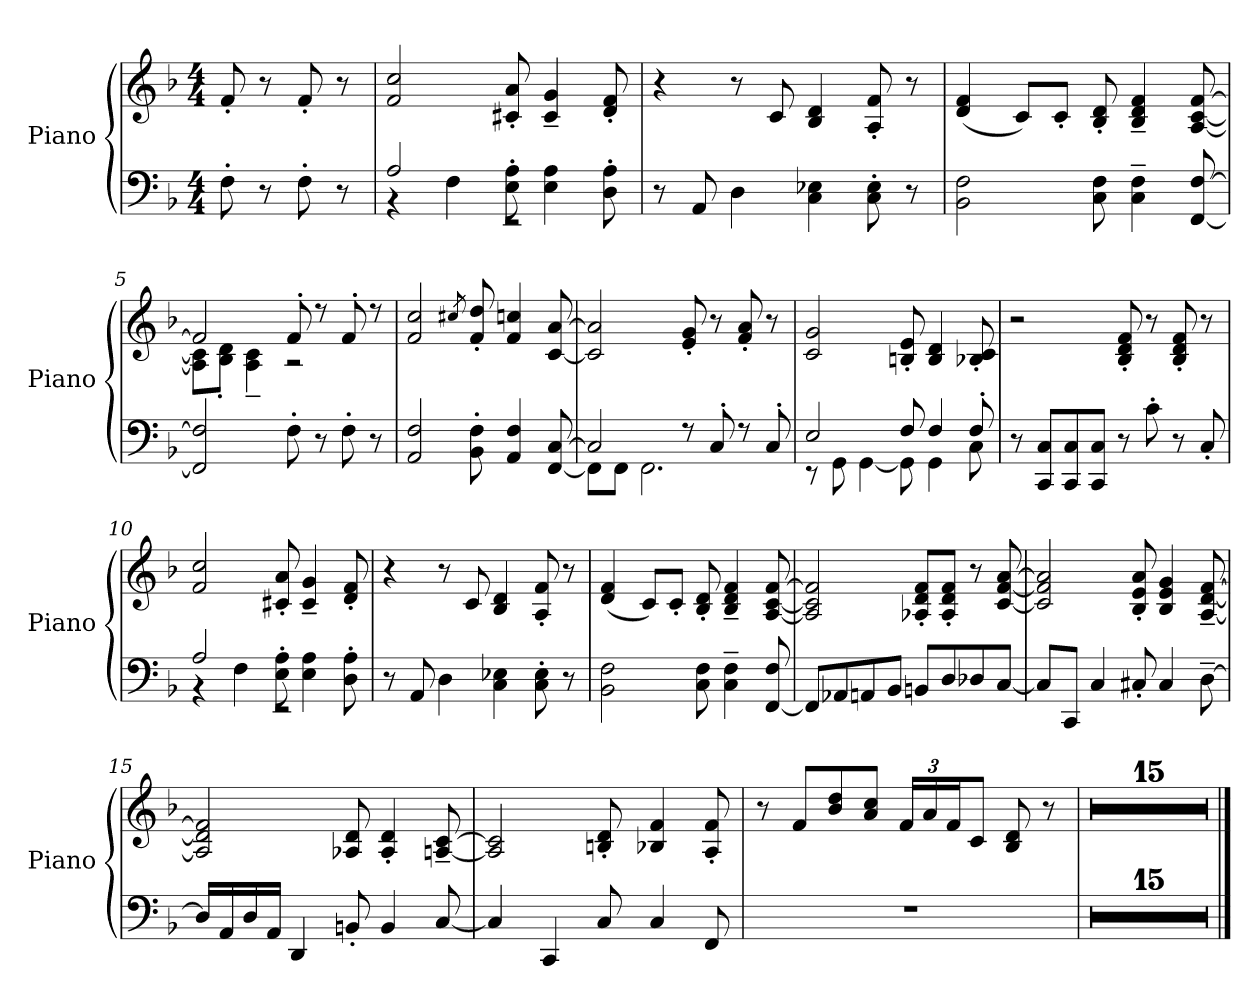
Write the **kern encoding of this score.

**kern	**kern
*part1	*part1
*staff2	*staff1
*I"Piano	*
*I'Piano	*
*clefF4	*clefG2
*k[b-]	*k[b-]
*M4/4	*M4/4
=1	=1
8F'\	8f'/
8r	8r
8F'\	8f'/
8r	8r
=2	=2
*^	*
2A/	4r	2f/ 2cc/
.	4F\	.
8E\' 8A\'	2r	8c#X/' 8a/'
4E\ 4A\	.	4c#/~ 4g/~
8D\' 8A\'	.	8d/' 8f/'
*v	*v	*
=3	=3
8r	4r
8AA/	.
4D\	8r
.	8c/
4C\ 4E-X\	4B-/ 4d/
8C\' 8E-\'	8A/' 8f/'
8r	8r
=4	=4
2BB-\ 2F\	(<4d/ 4f/
.	8c/L)
.	8c'/J
8C\ 8F\	8B-/' 8d/'
4C\~ 4F\~	4B-/~ 4d/~ 4f/~
[8FF/ [8F/	[8A/ [8c/ [8f/
=5	=5
*	*^
2FF/] 2F/]	2f/]	8A\] 8c\]L
.	.	8B-\' 8d\'J
.	.	4A\~ 4c\~
8F'\	8f'/	2r
8r	8r	.
8F'\	8f'/	.
8r	8r	.
*	*v	*v
!!LO:LB:g=z
=6	=6
2AA/ 2F/	2f/ 2cc/
.	8qcc#X/
8BB-\' 8F\'	8f/' 8dd/'
4AA/ 4F/	4f/ 4ccn/
[8FF/ [8C/	[8c/ [8a/
=7	=7
*^	*
2C/]	8FF\L]	2c/] 2a/]
.	8FF\J	.
.	2.FF\	.
8r	.	8e/' 8g/'
8C'/	.	8r
8r	.	8f/' 8a/'
8C'/	.	8r
=8	=8	=8
2E/	8r	2c/ 2g/
.	8GG\	.
.	[4GG\	.
8F/	8GG\]	8Bn/' 8e/'
4F/	4GG\	4B/ 4d/
8F'/	8C\	8B-X/' 8c/'
*v	*v	*
=9	=9
8r	2r
8CC/ 8C/L	.
8CC/ 8C/	.
8CC/ 8C/J	.
8r	8B-/' 8d/' 8f/'
8c'\	8r
8r	8B-/' 8d/' 8f/'
8C'/	8r
=10	=10
*^	*
2A/	4r	2f/ 2cc/
.	4F\	.
8E\' 8A\'	2r	8c#X/' 8a/'
4E\ 4A\	.	4c#/~ 4g/~
8D\' 8A\'	.	8d/' 8f/'
*v	*v	*
!!LO:LB:g=z
=11	=11
8r	4r
8AA/	.
4D\	8r
.	8c/
4C\ 4E-X\	4B-/ 4d/
8C\' 8E-\'	8A/' 8f/'
8r	8r
=12	=12
2BB-\ 2F\	(<4d/ 4f/
.	8c/L)
.	8c'/J
8C\ 8F\	8B-/' 8d/'
4C\~ 4F\~	4B-/~ 4d/~ 4f/~
[8FF/ 8F/	[8A/ [8c/ [8f/
=13	=13
8FF/L]	2A/] 2c/] 2f/]
8AA-X/	.
8AAn/	.
8BB-/J	.
8BBn/L	8A-X/' 8d/' 8f/'L
8D/	8A-/' 8d/' 8f/'J
8D-X/	8r
[8C/J	[8c/ [8f/ [8a/
=14	=14
8C/L]	2c/] 2f/] 2a/]
8CC/J	.
4C/	.
8C#X'/	8B-/' 8e/' 8a/'
4C#/	4B-/ 4e/ 4g/
[8D~\	[8A/~ [8d/~ [8f/~
!!LO:LB:g=z
=15	=15
16D/LL]	2A/] 2d/] 2f/]
16AA/	.
16D/	.
16AA/JJ	.
4DD/	.
8BBn'/	8A-X/ 8d/
4BB/	4A-/' 4d/'
[8C/	[8An/~ [8c/~
=16	=16
4C/]	2A/] 2c/]
4CC/	.
8C/	8Bn/' 8d/'
4C/	4B-X/ 4f/
8FF/	8A/' 8f/'
=17	=17
1r	8r
.	8f/L
.	8b-/ 8dd/
.	8a/ 8cc/J
*	*Xbrackettup
.	24f/LL
.	24a/
.	24f/J
.	8c/J
.	8B-/ 8d/
.	8r
=18	=18
1r	1r
=19	=19
1r	1r
=20	=20
1r	1r
=21	=21
1r	1r
=22	=22
1r	1r
=23	=23
1r	1r
!!LO:LB:g=z
=24	=24
1r	1r
=25	=25
1r	1r
=26	=26
1r	1r
=27	=27
1r	1r
=28	=28
1r	1r
=29	=29
1r	1r
=30	=30
1r	1r
=31	=31
1r	1r
=32	=32
1r	1r
==	==
*-	*-
